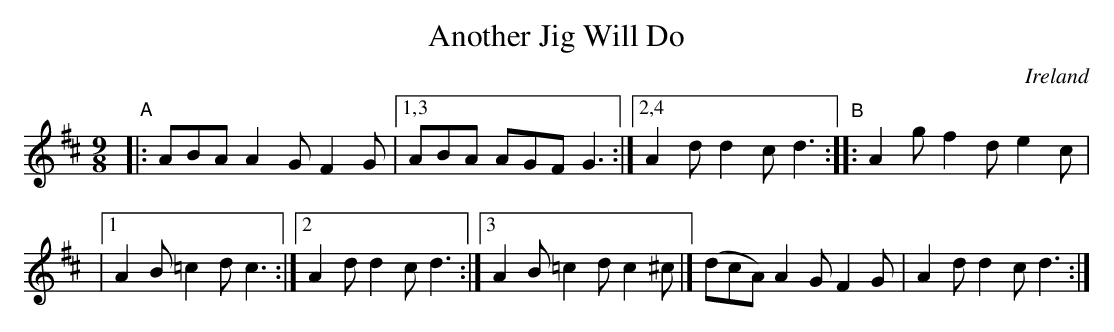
X:1
T: Another Jig Will Do
O: Ireland
M: 9/8
L: 1/8
K: D
"^A"\
|: ABA A2G F2G |[1,3 ABA AGF G3 :|[2,4 A2d d2c d3 "^B":: A2g f2d e2c |
|[1 A2B =c2d c3 :|[2 A2d  d2c d3 :|[3 A2B =c2d c2^c |] (dcA) A2G F2G | A2d d2c d3 :|
